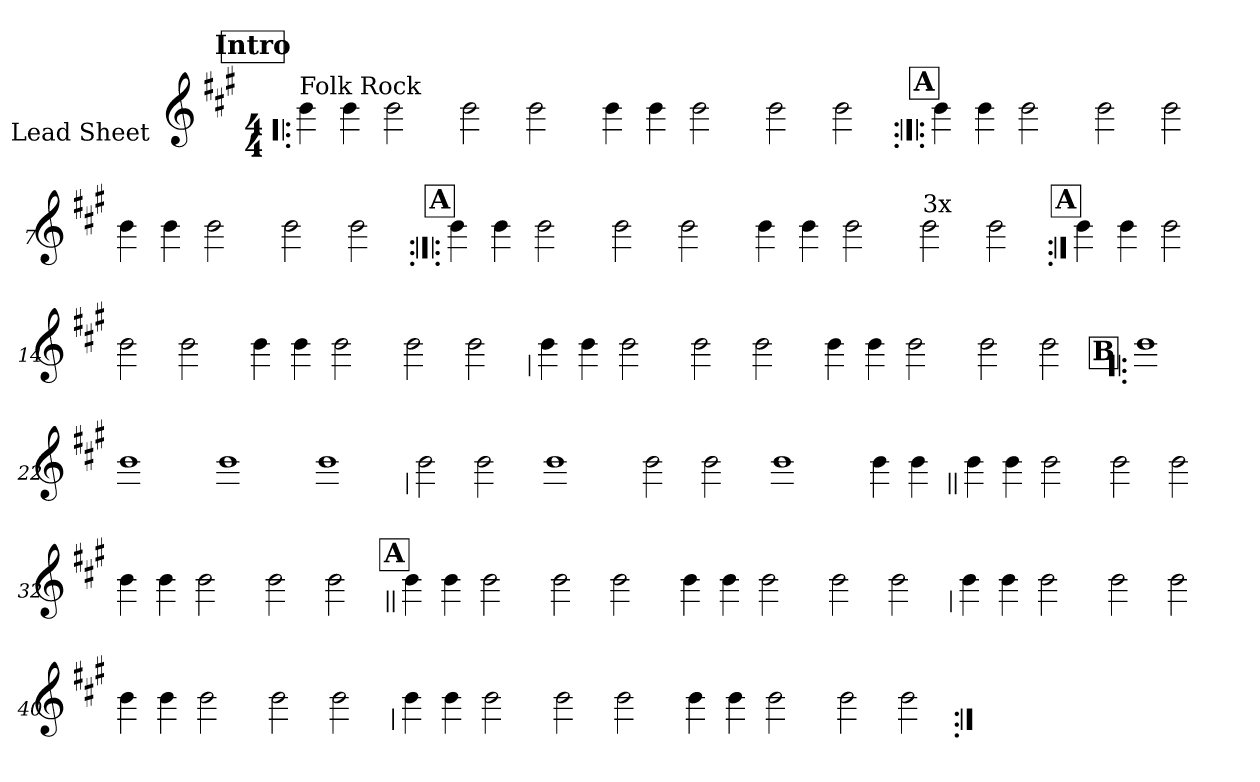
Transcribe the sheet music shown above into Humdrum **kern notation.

**kern
*part1
*staff1
*I"Lead Sheet
*stria0
*clefG2
*k[f#c#g#]
*A:
*M4/4
*MM99
!!LO:REH:place=s1:a:t=Intro
=1!|:
!LO:TX:a:t=Folk Rock
4b
4b
2b
=2-
2b
2b
=3-
4b
4b
2b
=4-
2b
2b
!!LO:LB:g=z
!!LO:REH:place=s1:a:t=A
=5:|!|:
4b
4b
2b
=6-
2b
2b
=7-
4b
4b
2b
=8-
2b
2b
!!LO:LB:g=z
!!LO:REH:place=s1:a:t=A
=9:|!|:
4b
4b
2b
=10-
2b
2b
=11-
4b
4b
2b
=12-
!LO:TX:a:t=3x
2b
2b
!!LO:LB:g=z
!!LO:REH:place=s1:a:t=A
=13:|!
4b
4b
2b
=14-
2b
2b
=15-
4b
4b
2b
=16-
2b
2b
!!LO:LB:g=z
=17
4b
4b
2b
=18-
2b
2b
=19-
4b
4b
2b
=20-
2b
2b
!!LO:LB:g=z
!!LO:REH:place=s1:a:t=B
=21!|:
1b
=22-
1b
=23-
1b
=24-
1b
!!LO:LB:g=z
=25
2b
2b
=26-
1b
=27-
2b
2b
=28-
1b
=29-
4b
4b
!!LO:LB:g=z
=30||
4b
4b
2b
=31-
2b
2b
=32-
4b
4b
2b
=33-
2b
2b
!!LO:LB:g=z
!!LO:REH:place=s1:a:t=A
=34||
4b
4b
2b
=35-
2b
2b
=36-
4b
4b
2b
=37-
2b
2b
!!LO:LB:g=z
=38
4b
4b
2b
=39-
2b
2b
=40-
4b
4b
2b
=41-
2b
2b
!!LO:LB:g=z
=42
4b
4b
2b
=43-
2b
2b
=44-
4b
4b
2b
=45-
2b
2b
=:|!
*-
